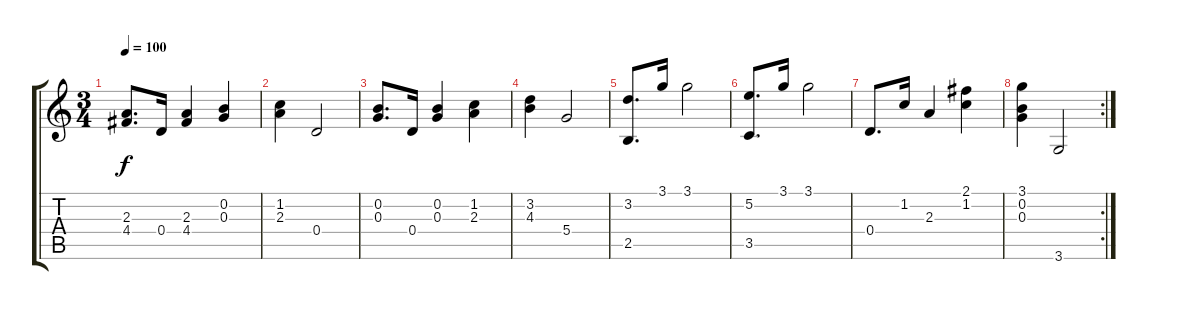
\track "" {instrument acousticguitarsteel}
\staff {score tabs}
\tuning (E4 B3 G3 D3 A2 E2) {hide}
\ts (3 4)
\tempo 100
\clef g2
\ks c
(2.3 4.4).8{d dy f} 0.4.16 (2.3 4.4).4 (0.2 0.3).4 |
(1.2 2.3).4 0.4.2 |
(0.2 0.3).8{d} 0.4.16 (0.2 0.3).4 (1.2 2.3).4 |
(3.2 4.3).4 5.4.2 |
(3.2 2.5).8{d} 3.1.16 3.1.2 |
(5.2 3.5).8{d} 3.1.16 3.1.2 |
0.4.8{d} 1.2.16 2.3.4 (2.1 1.2).4 |
\rc 2
(3.1 0.2 0.3).4 3.6.2
